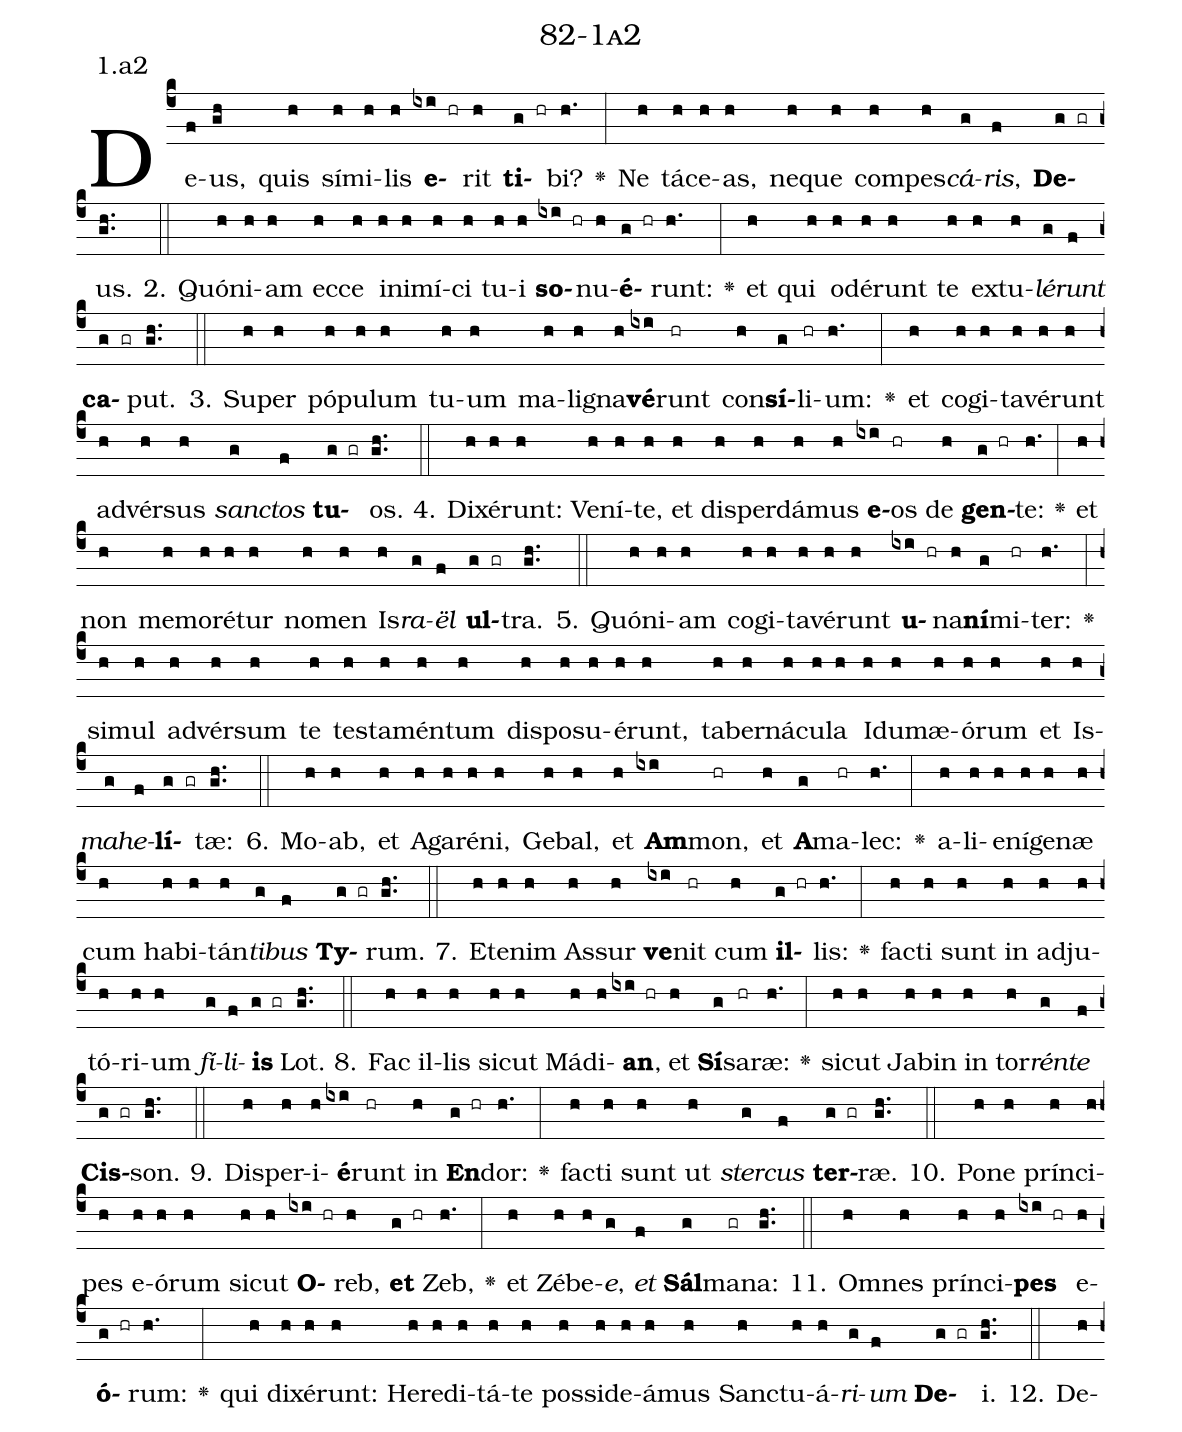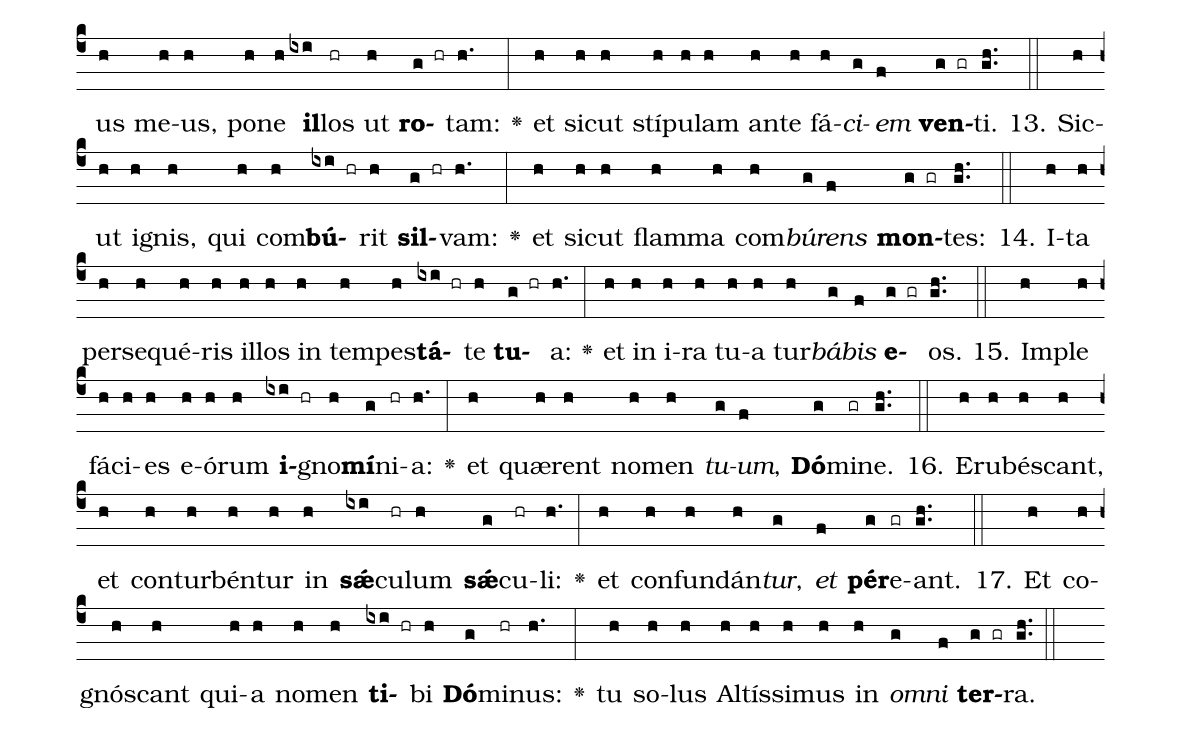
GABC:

name: 82-1a2;
annotation: 1.a2;
%%
(c4)De(f)us,(gh) quis(h) sí(h)mi(h)lis(h) <b>e</b>(ixi hr)rit(h) <b>ti</b>(g hr)bi?(h.) <v>\greheightstar</v>(:) Ne(h) tá(h)ce(h)as,(h) ne(h)que(h) com(h)pes(h)<i>cá</i>(g)<i>ris</i>,(f) <b>De</b>(g gr)us.(gh..) (::)
2. Quón(h)i(h)am(h) ec(h)ce(h) in(h)i(h)mí(h)ci(h) tu(h)i(h) <b>so</b>(ixi hr)nu(h)<b>é</b>(g hr)runt:(h.) <v>\greheightstar</v>(:) et(h) qui(h) o(h)dé(h)runt(h) te(h) ex(h)tu(h)<i>lé</i>(g)<i>runt</i>(f) <b>ca</b>(g gr)put.(gh..) (::)
3. Su(h)per(h) pó(h)pu(h)lum(h) tu(h)um(h) ma(h)li(h)gna(h)<b>vé</b>(ixi)runt(hr) con(h)<b>sí</b>(g)li(hr)um:(h.) <v>\greheightstar</v>(:) et(h) co(h)gi(h)ta(h)vé(h)runt(h) ad(h)vér(h)sus(h) <i>sanc</i>(g)<i>tos</i>(f) <b>tu</b>(g gr)os.(gh..) (::)
4. Di(h)xé(h)runt:(h) Ve(h)ní(h)te,(h) et(h) dis(h)per(h)dá(h)mus(h) <b>e</b>(ixi)os(hr) de(h) <b>gen</b>(g hr)te:(h.) <v>\greheightstar</v>(:) et(h) non(h) me(h)mo(h)ré(h)tur(h) no(h)men(h) Is(h)<i>ra</i>(g)<i>ël</i>(f) <b>ul</b>(g gr)tra.(gh..) (::)
5. Quón(h)i(h)am(h) co(h)gi(h)ta(h)vé(h)runt(h) <b>u</b>(ixi hr)na(h)<b>ní</b>(g)mi(hr)ter:(h.) <v>\greheightstar</v>(:) si(h)mul(h) ad(h)vér(h)sum(h) te(h) tes(h)ta(h)mén(h)tum(h) dis(h)po(h)su(h)é(h)runt,(h) ta(h)ber(h)ná(h)cu(h)la(h) I(h)du(h)mæ(h)ó(h)rum(h) et(h) Is(h)<i>ma</i>(g)<i>he</i>(f)<b>lí</b>(g gr)tæ:(gh..) (::)
6. Mo(h)ab,(h) et(h) A(h)ga(h)ré(h)ni,(h) Ge(h)bal,(h) et(h) <b>Am</b>(ixi)mon,(hr) et(h) <b>A</b>(g)ma(hr)lec:(h.) <v>\greheightstar</v>(:) a(h)li(h)e(h)ní(h)ge(h)næ(h) cum(h) ha(h)bi(h)tán(h)<i>ti</i>(g)<i>bus</i>(f) <b>Ty</b>(g gr)rum.(gh..) (::)
7. Et(h)e(h)nim(h) As(h)sur(h) <b>ve</b>(ixi)nit(hr) cum(h) <b>il</b>(g hr)lis:(h.) <v>\greheightstar</v>(:) fac(h)ti(h) sunt(h) in(h) ad(h)ju(h)tó(h)ri(h)um(h) <i>fí</i>(g)<i>li</i>(f)<b>is</b>(g gr) Lot.(gh..) (::)
8. Fac(h) il(h)lis(h) sic(h)ut(h) Má(h)di(h)<b>an</b>,(ixi hr) et(h) <b>Sí</b>(g)sa(hr)ræ:(h.) <v>\greheightstar</v>(:) sic(h)ut(h) Ja(h)bin(h) in(h) tor(h)<i>rén</i>(g)<i>te</i>(f) <b>Cis</b>(g gr)son.(gh..) (::)
9. Dis(h)per(h)i(h)<b>é</b>(ixi)runt(hr) in(h) <b>En</b>(g hr)dor:(h.) <v>\greheightstar</v>(:) fac(h)ti(h) sunt(h) ut(h) <i>ster</i>(g)<i>cus</i>(f) <b>ter</b>(g gr)ræ.(gh..) (::)
10. Po(h)ne(h) prín(h)ci(h)pes(h) e(h)ó(h)rum(h) sic(h)ut(h) <b>O</b>(ixi hr)reb,(h) <b>et</b>(g hr) Zeb,(h.) <v>\greheightstar</v>(:) et(h) Zé(h)be(h)<i>e</i>,(g) <i>et</i>(f) <b>Sál</b>(g)ma(gr)na:(gh..) (::)
11. Om(h)nes(h) prín(h)ci(h)<b>pes</b>(ixi hr) e(h)<b>ó</b>(g hr)rum:(h.) <v>\greheightstar</v>(:) qui(h) di(h)xé(h)runt:(h) He(h)re(h)di(h)tá(h)te(h) pos(h)si(h)de(h)á(h)mus(h) Sanc(h)tu(h)á(h)<i>ri</i>(g)<i>um</i>(f) <b>De</b>(g gr)i.(gh..) (::)
12. De(h)us(h) me(h)us,(h) po(h)ne(h) <b>il</b>(ixi)los(hr) ut(h) <b>ro</b>(g hr)tam:(h.) <v>\greheightstar</v>(:) et(h) sic(h)ut(h) stí(h)pu(h)lam(h) an(h)te(h) fá(h)<i>ci</i>(g)<i>em</i>(f) <b>ven</b>(g gr)ti.(gh..) (::)
13. Sic(h)ut(h) i(h)gnis,(h) qui(h) com(h)<b>bú</b>(ixi hr)rit(h) <b>sil</b>(g hr)vam:(h.) <v>\greheightstar</v>(:) et(h) sic(h)ut(h) flam(h)ma(h) com(h)<i>bú</i>(g)<i>rens</i>(f) <b>mon</b>(g gr)tes:(gh..) (::)
14. I(h)ta(h) per(h)se(h)qué(h)ris(h) il(h)los(h) in(h) tem(h)pes(h)<b>tá</b>(ixi hr)te(h) <b>tu</b>(g hr)a:(h.) <v>\greheightstar</v>(:) et(h) in(h) i(h)ra(h) tu(h)a(h) tur(h)<i>bá</i>(g)<i>bis</i>(f) <b>e</b>(g gr)os.(gh..) (::)
15. Im(h)ple(h) fá(h)ci(h)es(h) e(h)ó(h)rum(h) <b>i</b>(ixi hr)gno(h)<b>mí</b>(g)ni(hr)a:(h.) <v>\greheightstar</v>(:) et(h) quæ(h)rent(h) no(h)men(h) <i>tu</i>(g)<i>um</i>,(f) <b>Dó</b>(g)mi(gr)ne.(gh..) (::)
16. E(h)ru(h)bés(h)cant,(h) et(h) con(h)tur(h)bén(h)tur(h) in(h) <b>sǽ</b>(ixi)cu(hr)lum(h) <b>sǽ</b>(g)cu(hr)li:(h.) <v>\greheightstar</v>(:) et(h) con(h)fun(h)dán(h)<i>tur</i>,(g) <i>et</i>(f) <b>pér</b>(g)e(gr)ant.(gh..) (::)
17. Et(h) co(h)gnós(h)cant(h) qui(h)a(h) no(h)men(h) <b>ti</b>(ixi hr)bi(h) <b>Dó</b>(g)mi(hr)nus:(h.) <v>\greheightstar</v>(:) tu(h) so(h)lus(h) Al(h)tís(h)si(h)mus(h) in(h) <i>om</i>(g)<i>ni</i>(f) <b>ter</b>(g gr)ra.(gh..) (::)
